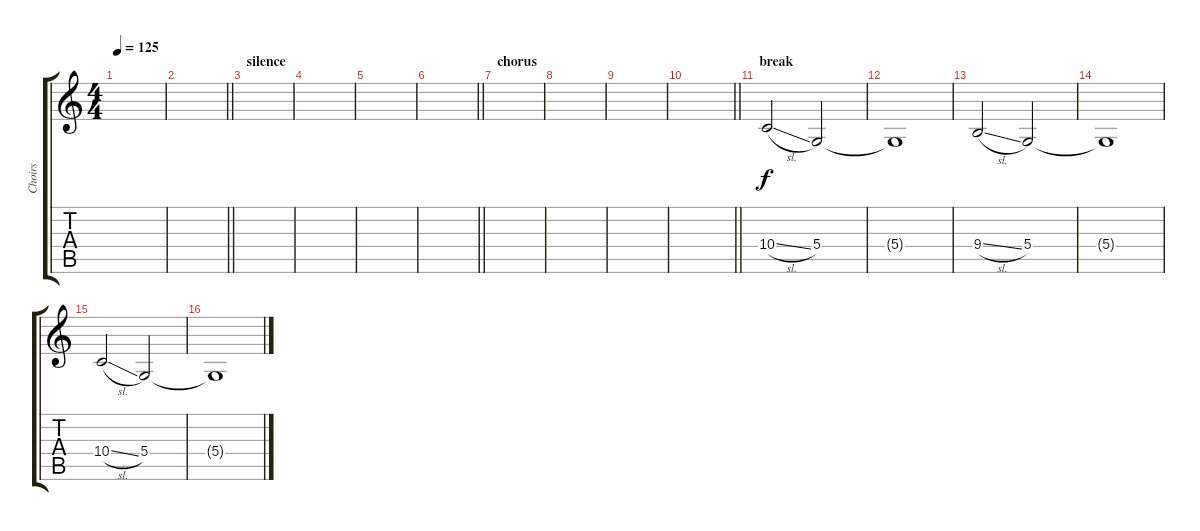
\track ("Choirs" "Choirs") {instrument choiraahs}
\staff {score tabs}
\tuning (E4 B3 G3 D3 A2 E2) {hide}
\ts (4 4)
\tempo 125
\clef g2
\ks c
|
\barLineRight lightlight
|
\section ("" "silence")
|
|
|
\barLineRight lightlight
|
\section ("" "chorus")
|
|
|
\barLineRight lightlight
|
\section ("" "break")
10.4{sl}.2 5.4.2 |
5.4{t}.1 |
9.4{sl}.2 5.4.2 |
5.4{t}.1 |
10.4{sl}.2 5.4.2 |
5.4{t}.1
